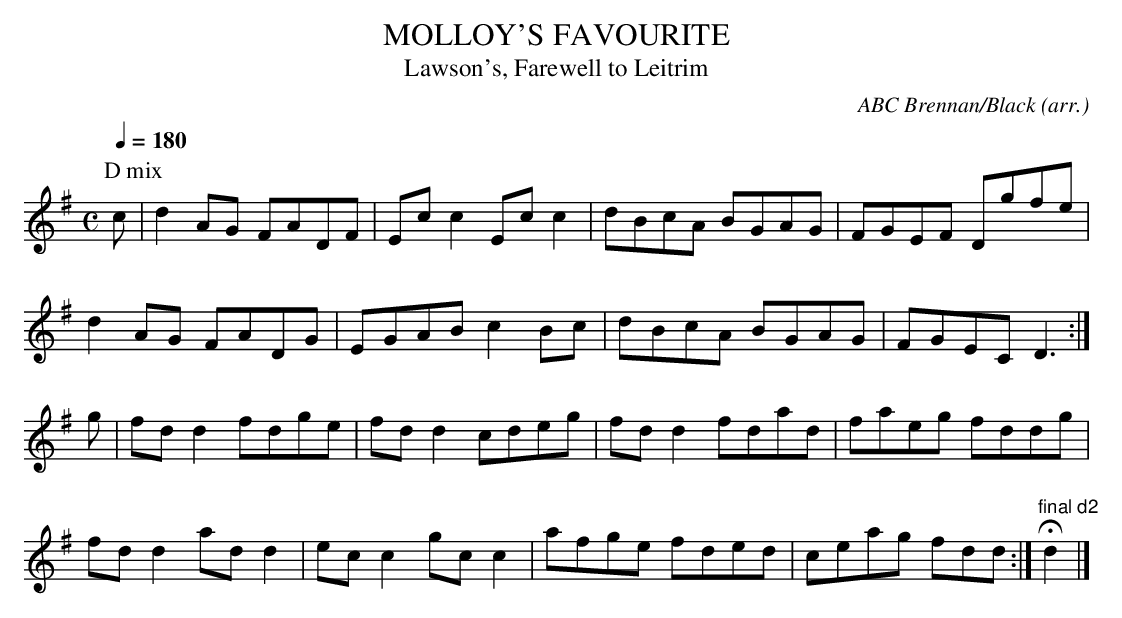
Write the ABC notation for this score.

X:1
T:MOLLOY'S FAVOURITE
T:Lawson's, Farewell to Leitrim
C:ABC Brennan/Black (arr.)
Q:1/4=180
M:C
L:1/8
K:G
P:D mix
c|d2AG FADF|Ecc2 Ecc2|dBcA BGAG|FGEF Dgfe|
d2AG FADG|EGAB c2Bc|dBcA BGAG|FGEC D3:|
g|fdd2 fdge|fdd2 cdeg|fdd2 fdad|faeg fddg|
fdd2 add2|ecc2 gcc2|afge fded|ceag fdd:|\
"final d2"Hd2|]
